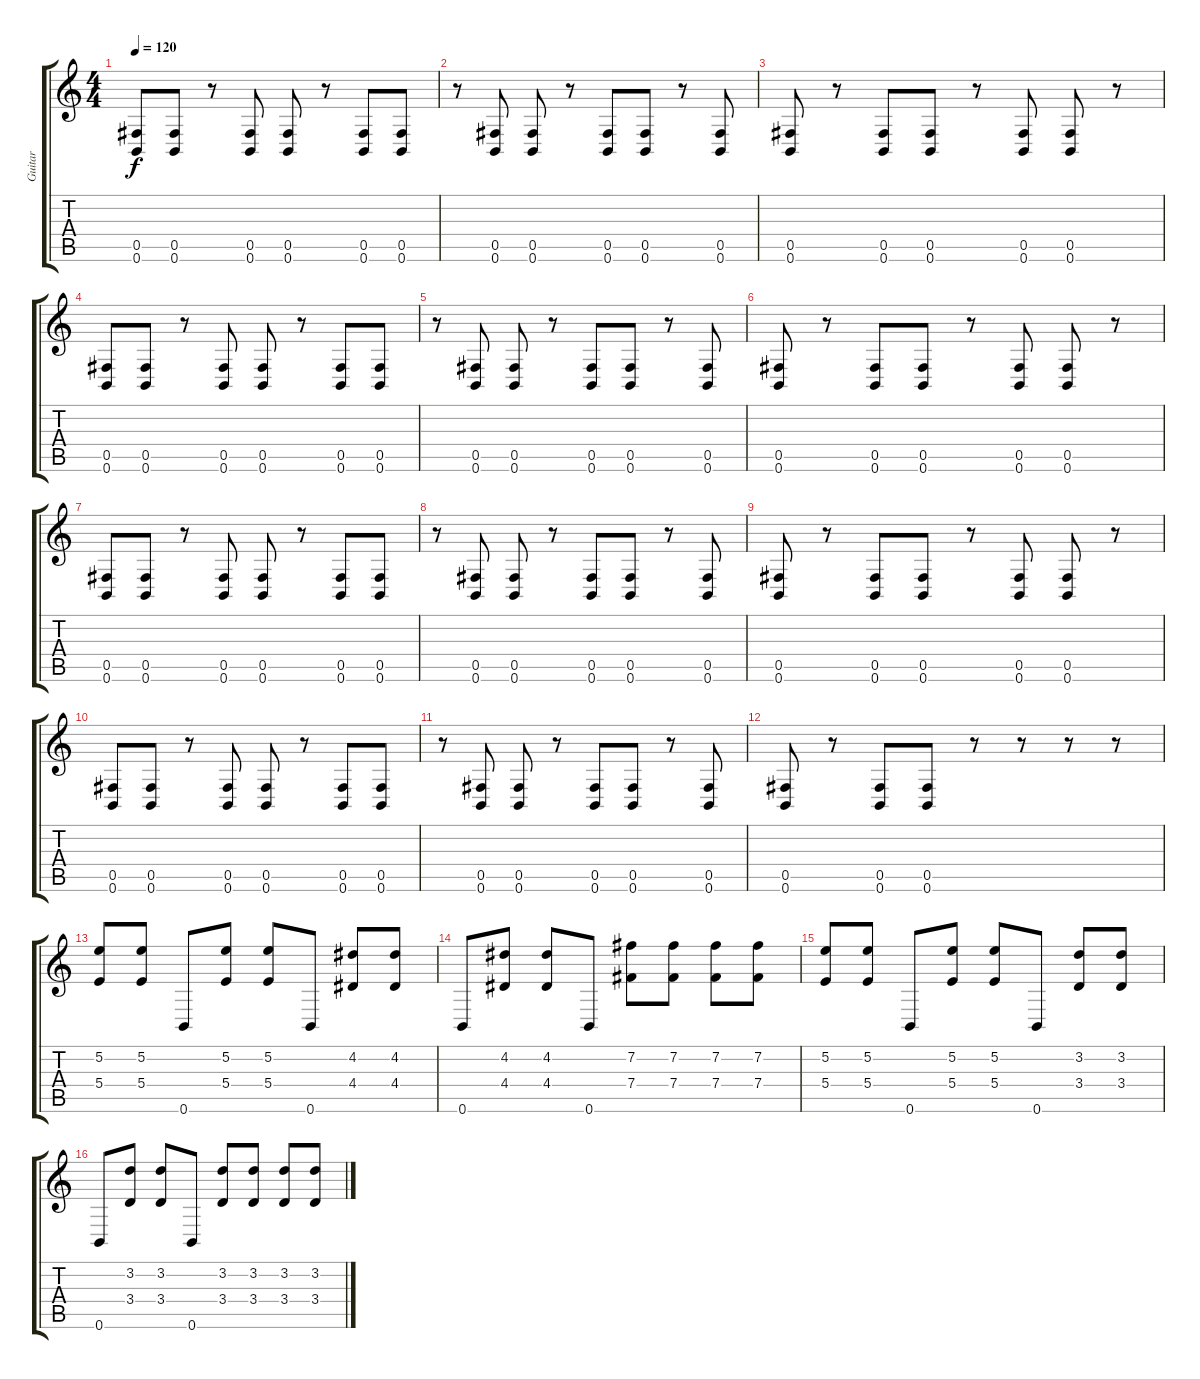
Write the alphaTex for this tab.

\track ("Guitar" "Guitar") {instrument distortionguitar}
\staff {score tabs}
\tuning (Eb4 B3 Gb3 B2 Gb2 B1) {hide}
\ts (4 4)
\tempo 120
\clef g2
\ks c
(0.5 0.6).8{dy f instrument distortionguitar} (0.5 0.6).8 r.8 (0.5 0.6).8 (0.5 0.6).8 r.8 (0.5 0.6).8 (0.5 0.6).8 |
r.8 (0.5 0.6).8 (0.5 0.6).8 r.8 (0.5 0.6).8 (0.5 0.6).8 r.8 (0.5 0.6).8 |
(0.5 0.6).8 r.8 (0.5 0.6).8 (0.5 0.6).8 r.8 (0.5 0.6).8 (0.5 0.6).8 r.8 |
(0.5 0.6).8 (0.5 0.6).8 r.8 (0.5 0.6).8 (0.5 0.6).8 r.8 (0.5 0.6).8 (0.5 0.6).8 |
r.8 (0.5 0.6).8 (0.5 0.6).8 r.8 (0.5 0.6).8 (0.5 0.6).8 r.8 (0.5 0.6).8 |
(0.5 0.6).8 r.8 (0.5 0.6).8 (0.5 0.6).8 r.8 (0.5 0.6).8 (0.5 0.6).8 r.8 |
(0.5 0.6).8 (0.5 0.6).8 r.8 (0.5 0.6).8 (0.5 0.6).8 r.8 (0.5 0.6).8 (0.5 0.6).8 |
r.8 (0.5 0.6).8 (0.5 0.6).8 r.8 (0.5 0.6).8 (0.5 0.6).8 r.8 (0.5 0.6).8 |
(0.5 0.6).8 r.8 (0.5 0.6).8 (0.5 0.6).8 r.8 (0.5 0.6).8 (0.5 0.6).8 r.8 |
(0.5 0.6).8 (0.5 0.6).8 r.8 (0.5 0.6).8 (0.5 0.6).8 r.8 (0.5 0.6).8 (0.5 0.6).8 |
r.8 (0.5 0.6).8 (0.5 0.6).8 r.8 (0.5 0.6).8 (0.5 0.6).8 r.8 (0.5 0.6).8 |
(0.5 0.6).8 r.8 (0.5 0.6).8 (0.5 0.6).8 r.8 r.8 r.8 r.8 |
(5.2 5.4).8 (5.2 5.4).8 0.6.8 (5.2 5.4).8 (5.2 5.4).8 0.6.8 (4.2 4.4).8 (4.2 4.4).8 |
0.6.8 (4.2 4.4).8 (4.2 4.4).8 0.6.8 (7.2 7.4).8 (7.2 7.4).8 (7.2 7.4).8 (7.2 7.4).8 |
(5.2 5.4).8 (5.2 5.4).8 0.6.8 (5.2 5.4).8 (5.2 5.4).8 0.6.8 (3.2 3.4).8 (3.2 3.4).8 |
0.6.8 (3.2 3.4).8 (3.2 3.4).8 0.6.8 (3.2 3.4).8 (3.2 3.4).8 (3.2 3.4).8 (3.2 3.4).8
